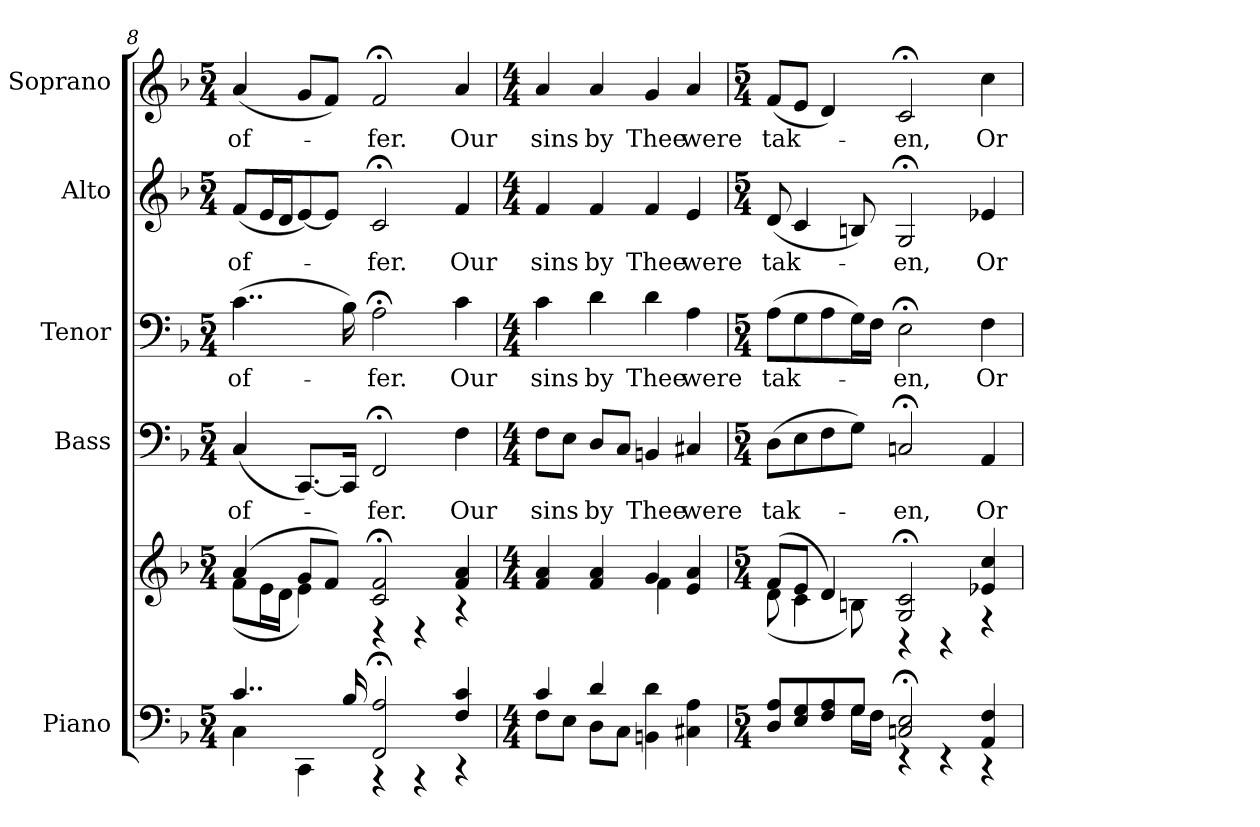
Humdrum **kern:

**kern	**kern	**kern	**text	**kern	**text	**kern	**text	**kern	**text
*part5	*part5	*part4	*part4	*part3	*part3	*part2	*part2	*part1	*part1
*staff6	*staff5	*staff4	*staff4	*staff3	*staff3	*staff2	*staff2	*staff1	*staff1
*I"Piano	*	*I"Bass	*	*I"Tenor	*	*I"Alto	*	*I"Soprano	*
*I'Pno.	*	*I'B.	*	*I'T.	*	*I'A.	*	*I'S.	*
!!LO:PB:g=z
*clefF4	*clefG2	*clefF4	*	*clefF4	*	*clefG2	*	*clefG2	*
*k[b-]	*k[b-]	*k[b-]	*	*k[b-]	*	*k[b-]	*	*k[b-]	*
*F:	*F:	*F:	*	*F:	*	*F:	*	*F:	*
*M5/4	*M5/4	*M5/4	*	*M5/4	*	*M5/4	*	*M5/4	*
=8	=8	=8	=8	=8	=8	=8	=8	=8	=8
*^	*^	*	*	*	*	*	*	*	*
!	!	!	!	!	!LO:LY:b:color=#000000	!	!	!	!	!	!
!	!	!	!	!	!	!	!LO:LY:b:color=#000000	!	!	!	!
!	!	!	!	!	!	!	!	!	!LO:LY:b:color=#000000	!	!
!	!	!	!	!	!	!	!	!	!	!	!LO:LY:b:color=#000000
4..ci/	4Ci\	(4ai/	(8fi\L	(4Ci/	of-	(4..ci\	of-	(8fi/L	of-	(4ai/	of-
.	.	.	16ei\L	.	.	.	.	16ei/L	.	.	.
.	.	.	16di\JJ	.	.	.	.	16di/J	.	.	.
.	4CCi\	8gi/L	4ei\)	[<8.CCi/L)	.	.	.	[<8ei/)	.	8gi/L	.
.	.	8fi/J)	.	.	.	.	.	8ei/J]	.	8fi/J)	.
16B-i/	.	.	.	16CCi/Jk]	.	16B-i\)	.	.	.	.	.
!	!	!	!	!	!LO:LY:b:color=#000000	!	!	!	!	!	!
!	!	!	!	!	!	!	!LO:LY:b:color=#000000	!	!	!	!
!	!	!	!	!	!	!	!	!	!LO:LY:b:color=#000000	!	!
!	!	!	!	!	!	!	!	!	!	!	!LO:LY:b:color=#000000
2FFi/; 2Ai;	4r	2ci/; 2fi;	4r	2FF;i/	-fer.	2A;i\	-fer.	2c;i/	-fer.	2f;i/	-fer.
.	4r	.	4r	.	.	.	.	.	.	.	.
!	!	!	!	!	!LO:LY:b:color=#000000	!	!	!	!	!	!
!	!	!	!	!	!	!	!LO:LY:b:color=#000000	!	!	!	!
!	!	!	!	!	!	!	!	!	!LO:LY:b:color=#000000	!	!
!	!	!	!	!	!	!	!	!	!	!	!LO:LY:b:color=#000000
4Fi/ 4ci	4r	4fi/ 4ai	4r	4Fi\	Our	4ci\	Our	4fi/	Our	4ai/	Our
=9	=9	=9	=9	=9	=9	=9	=9	=9	=9	=9	=9
*M4/4	*	*M4/4	*	*M4/4	*	*M4/4	*	*M4/4	*	*M4/4	*
!	!	!	!	!	!LO:LY:b:color=#000000	!	!	!	!	!	!
!	!	!	!	!	!	!	!LO:LY:b:color=#000000	!	!	!	!
!	!	!	!	!	!	!	!	!	!LO:LY:b:color=#000000	!	!
!	!	!	!	!	!	!	!	!	!	!	!LO:LY:b:color=#000000
4ci/	8Fi\L	4fi/ 4ai	2ryy	8Fi\L	sins	4ci\	sins	4fi/	sins	4ai/	sins
.	8Ei\J	.	.	8Ei\J	.	.	.	.	.	.	.
!	!	!	!	!	!LO:LY:b:color=#000000	!	!	!	!	!	!
!	!	!	!	!	!	!	!LO:LY:b:color=#000000	!	!	!	!
!	!	!	!	!	!	!	!	!	!LO:LY:b:color=#000000	!	!
!	!	!	!	!	!	!	!	!	!	!	!LO:LY:b:color=#000000
4di/	8Di\L	4fi/ 4ai	.	8Di/L	by	4di\	by	4fi/	by	4ai/	by
.	8Ci\J	.	.	8Ci/J	.	.	.	.	.	.	.
!	!	!	!	!	!LO:LY:b:color=#000000	!	!	!	!	!	!
!	!	!	!	!	!	!	!LO:LY:b:color=#000000	!	!	!	!
!	!	!	!	!	!	!	!	!	!LO:LY:b:color=#000000	!	!
!	!	!	!	!	!	!	!	!	!	!	!LO:LY:b:color=#000000
4BBni\ 4di	2ryy	4gi/	4fi\	4BBni/	Thee	4di\	Thee	4fi/	Thee	4gi/	Thee
!	!	!	!	!	!LO:LY:b:color=#000000	!	!	!	!	!	!
!	!	!	!	!	!	!	!LO:LY:b:color=#000000	!	!	!	!
!	!	!	!	!	!	!	!	!	!LO:LY:b:color=#000000	!	!
!	!	!	!	!	!	!	!	!	!	!	!LO:LY:b:color=#000000
4C#Xi\ 4Ai	.	4ei/ 4ai	4ryy	4C#Xi/	were	4Ai\	were	4ei/	were	4ai/	were
!!LO:PB:g=z
=10	=10	=10	=10	=10	=10	=10	=10	=10	=10	=10	=10
*M5/4	*	*M5/4	*	*M5/4	*	*M5/4	*	*M5/4	*	*M5/4	*
!	!	!	!	!	!LO:LY:b:color=#000000	!	!	!	!	!	!
!	!	!	!	!	!	!	!LO:LY:b:color=#000000	!	!	!	!
!	!	!	!	!	!	!	!	!	!LO:LY:b:color=#000000	!	!
!	!	!	!	!	!	!	!	!	!	!	!LO:LY:b:color=#000000
8Di/ 8AiL	4ryy	(8fi/L	(8di\	(8Di\L	tak-	(8Ai\L	tak-	(8di/	tak-	(8fi/L	tak-
8Ei/ 8Gi	.	8ei/J	4ci\	8Ei\	.	8Gi\	.	4ci/	.	8ei/J	.
8Fi/ 8Ai	8ryy	4di/)	.	8Fi\	.	8Ai\	.	.	.	4di/)	.
8Gi/J	16Gi\LL	.	8Bni\)	8Gi\J)	.	16Gi\L)	.	8Bni/)	.	.	.
.	16Fi\JJ	.	.	.	.	16Fi\JJ	.	.	.	.	.
!	!	!	!	!	!LO:LY:b:color=#000000	!	!	!	!	!	!
!	!	!	!	!	!	!	!LO:LY:b:color=#000000	!	!	!	!
!	!	!	!	!	!	!	!	!	!LO:LY:b:color=#000000	!	!
!	!	!	!	!	!	!	!	!	!	!	!LO:LY:b:color=#000000
2Cni/; 2Ei;	4r	2Gi/; 2ci;	4r	2Cn;i/	-en,	2E;i\	-en,	2G;i/	-en,	2c;i/	-en,
.	4r	.	4r	.	.	.	.	.	.	.	.
!	!	!	!	!	!LO:LY:b:color=#000000	!	!	!	!	!	!
!	!	!	!	!	!	!	!LO:LY:b:color=#000000	!	!	!	!
!	!	!	!	!	!	!	!	!	!LO:LY:b:color=#000000	!	!
!	!	!	!	!	!	!	!	!	!	!	!LO:LY:b:color=#000000
4AAi/ 4Fi	4r	4e-Xi/ 4cci	4r	4AAi/	Or	4Fi\	Or	4e-Xi/	Or	4cci\	Or
*v	*v	*	*	*	*	*	*	*	*	*	*
*	*v	*v	*	*	*	*	*	*	*	*
=	=	=	=	=	=	=	=	=	=
*-	*-	*-	*-	*-	*-	*-	*-	*-	*-
